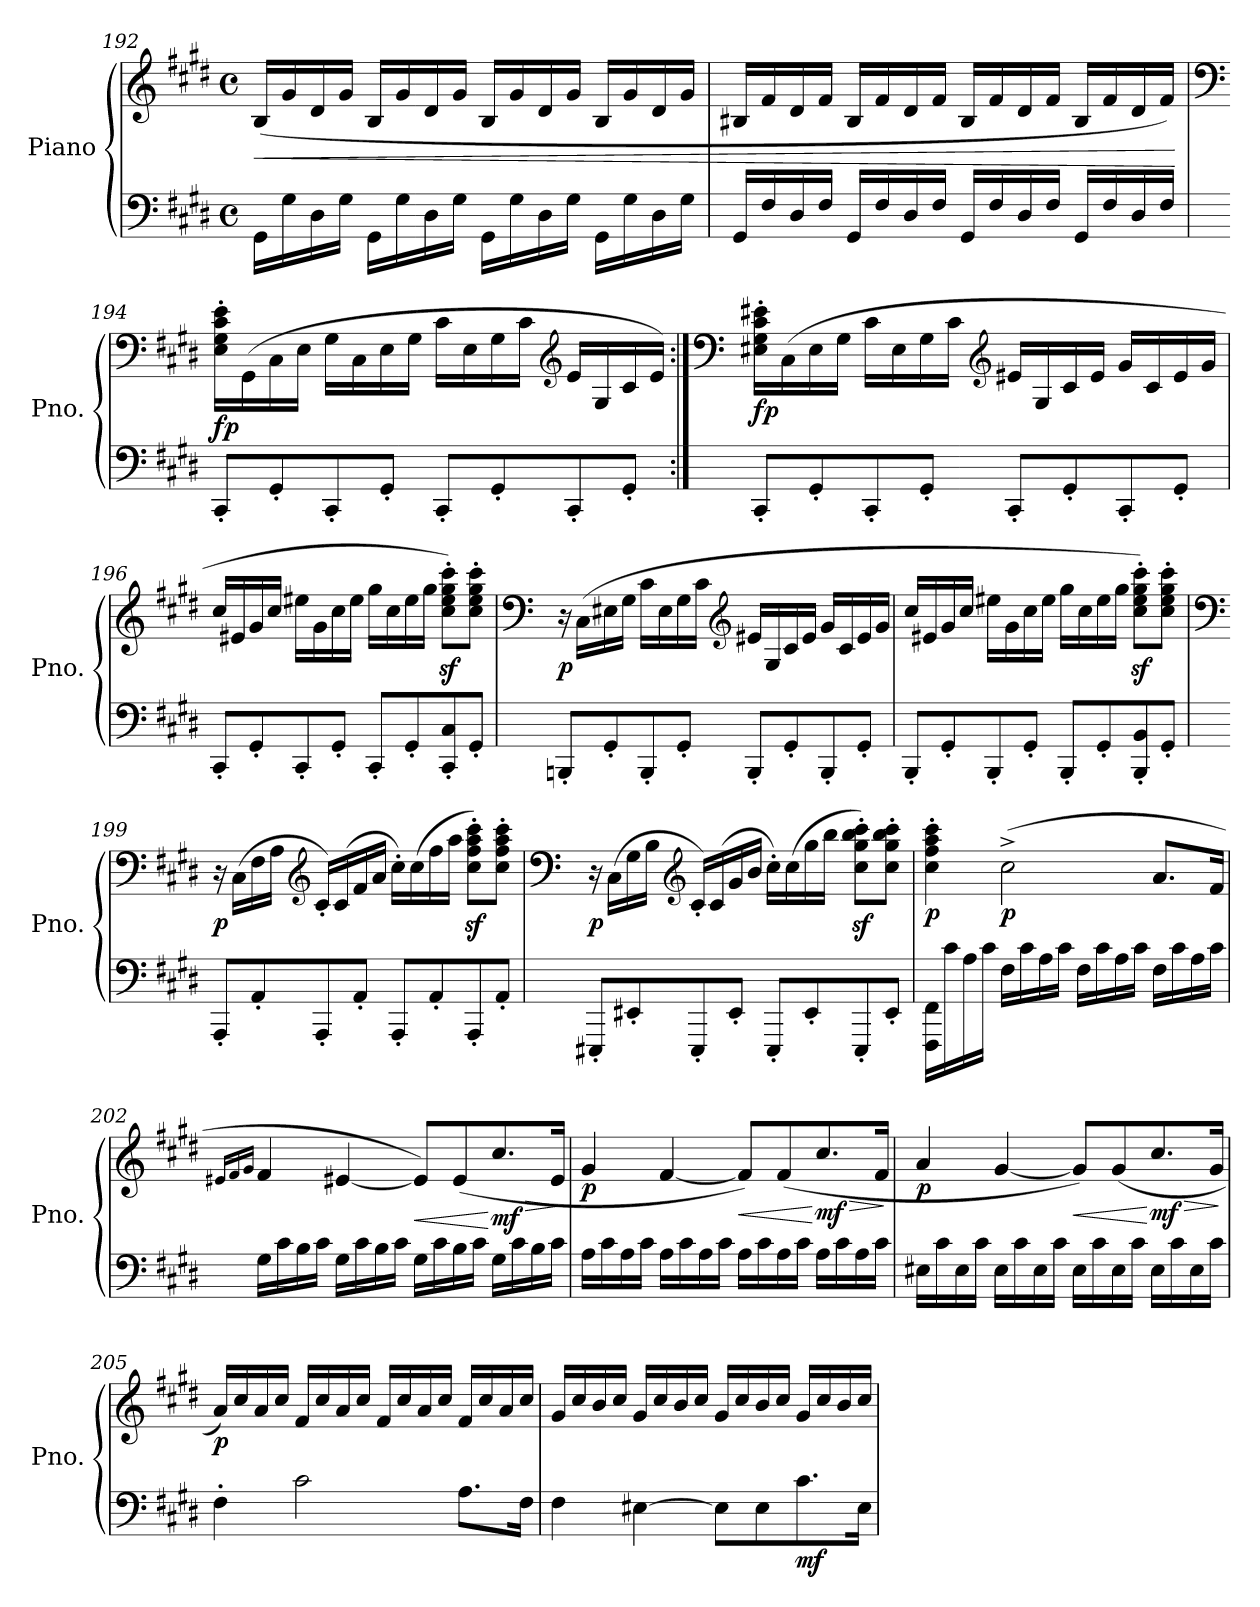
**kern	**kern	**dynam
*part1	*part1	*part1
*staff2	*staff1	*staff1/2
*I"Piano	*	*
*I'Pno.	*	*
!!LO:PB:g=z
*clefF4	*clefG2	*
*k[f#c#g#d#]	*k[f#c#g#d#]	*
*M4/4	*M4/4	*
*met(c)	*met(c)	*
=192	=192	=192
!	!	!LO:HP:b
16GG#\LL	(16B/LL	<
16G#\	16g#/	.
16D#\	16d#/	.
16G#\JJ	16g#/JJ	.
16GG#\LL	16B/LL	.
16G#\	16g#/	.
16D#\	16d#/	.
16G#\JJ	16g#/JJ	.
16GG#\LL	16B/LL	.
16G#\	16g#/	.
16D#\	16d#/	.
16G#\JJ	16g#/JJ	.
16GG#\LL	16B/LL	.
16G#\	16g#/	.
16D#\	16d#/	.
16G#\JJ	16g#/JJ	.
=193	=193	=193
16GG#/LL	16B#X/LL	.
16F#/	16f#/	.
16D#/	16d#/	.
16F#/JJ	16f#/JJ	.
16GG#/LL	16B#/LL	.
16F#/	16f#/	.
16D#/	16d#/	.
16F#/JJ	16f#/JJ	.
16GG#/LL	16B#/LL	.
16F#/	16f#/	.
16D#/	16d#/	.
16F#/JJ	16f#/JJ	.
16GG#/LL	16B#/LL	.
16F#/	16f#/	.
16D#/	16d#/	.
16F#/JJ	16f#/JJ)	.
.	.	[
=194	=194	=194
*	*clefF4	*
!	!	!LO:DY:b
8CC#'/L	16E\' 16G#\' 16c#\' 16e\'LL	fp
.	(16GG#\	.
8GG#'/	16C#\	.
.	16E\JJ	.
8CC#'/	16G#\LL	.
.	16C#\	.
8GG#'/J	16E\	.
.	16G#\JJ	.
8CC#'/L	16c#\LL	.
.	16E\	.
8GG#'/	16G#\	.
.	16c#\JJ	.
*	*clefG2	*
8CC#'/	16e/LL	.
.	16G#/	.
8GG#'/J	16c#/	.
.	16e/JJ)	.
!!LO:LB:g=z
=195:|!	=195:|!	=195:|!
*	*clefF4	*
!	!	!LO:DY:b
8CC#'/L	16E#X\' 16G#\' 16c#\' 16e#X\'LL	fp
.	(16C#\	.
8GG#'/	16E#\	.
.	16G#\JJ	.
8CC#'/	16c#\LL	.
.	16E#\	.
8GG#'/J	16G#\	.
.	16c#\JJ	.
*	*clefG2	*
8CC#'/L	16e#X/LL	.
.	16G#/	.
8GG#'/	16c#/	.
.	16e#/JJ	.
8CC#'/	16g#/LL	.
.	16c#/	.
8GG#'/J	16e#/	.
.	16g#/JJ	.
=196	=196	=196
8CC#'/L	16cc#/LL	.
.	16e#X/	.
8GG#'/	16g#/	.
.	16cc#/JJ	.
8CC#'/	16ee#X\LL	.
.	16g#\	.
8GG#'/J	16cc#\	.
.	16ee#\JJ	.
8CC#'/L	16gg#\LL	.
.	16cc#\	.
8GG#'/	16ee#\	.
.	16gg#\JJ	.
8CC#/' 8C#/'	8cc#\z<' 8ee#\z<' 8gg#\z<' 8ccc#\z<'L)	.
8GG#'/J	8cc#\' 8ee#\' 8gg#\' 8ccc#\'J	.
=197	=197	=197
*	*clefF4	*
!	!	!LO:DY:b
8BBBn'/L	16r	p
.	(16C#\LL	.
8GG#'/	16E#X\	.
.	16G#\JJ	.
8BBB'/	16c#\LL	.
.	16E#\	.
8GG#'/J	16G#\	.
.	16c#\JJ	.
*	*clefG2	*
8BBB'/L	16e#X/LL	.
.	16G#/	.
8GG#'/	16c#/	.
.	16e#/JJ	.
8BBB'/	16g#/LL	.
.	16c#/	.
8GG#'/J	16e#/	.
.	16g#/JJ	.
!!LO:LB:g=z
=198	=198	=198
8BBB'/L	16cc#/LL	.
.	16e#X/	.
8GG#'/	16g#/	.
.	16cc#/JJ	.
8BBB'/	16ee#X\LL	.
.	16g#\	.
8GG#'/J	16cc#\	.
.	16ee#\JJ	.
8BBB'/L	16gg#\LL	.
.	16cc#\	.
8GG#'/	16ee#\	.
.	16gg#\JJ	.
8BBB/' 8BB/'	8cc#\z<' 8ee#\z<' 8gg#\z<' 8ccc#\z<'L)	.
8GG#'/J	8cc#\' 8ee#\' 8gg#\' 8ccc#\'J	.
=199	=199	=199
*	*clefF4	*
!	!	!LO:DY:b
8AAA'/L	16r	p
.	(16C#\LL	.
8AA'/	16F#\	.
.	16A\JJ	.
*	*clefG2	*
8AAA'/	16c#'/LL)	.
.	(16c#/	.
8AA'/J	16f#/	.
.	16a/JJ	.
8AAA'/L	16cc#'\LL)	.
.	(16cc#\	.
8AA'/	16ff#\	.
.	16aa\JJ	.
8AAA'/	8cc#\z<' 8ff#\z<' 8aa\z<' 8ccc#\z<'L)	.
8AA'/J	8cc#\' 8ff#\' 8aa\' 8ccc#\'J	.
=200	=200	=200
*	*clefF4	*
!	!	!LO:DY:b
8EEE#X'/L	16r	p
.	(16C#\LL	.
8EE#X'/	16G#\	.
.	16B\JJ	.
*	*clefG2	*
8EEE#'/	16c#'/LL)	.
.	(16c#/	.
8EE#'/J	16g#/	.
.	16b/JJ	.
8EEE#'/L	16cc#'\LL)	.
.	(16cc#\	.
8EE#'/	16gg#\	.
.	16bb\JJ	.
8EEE#'/	8cc#\z<' 8gg#\z<' 8bb\z<' 8ccc#\z<'L)	.
8EE#'/J	8cc#\' 8gg#\' 8bb\' 8ccc#\'J	.
!!LO:LB:g=z
=201	=201	=201
!	!	!LO:DY:b
16FFF#/ 16FF#/LL	4cc#\' 4ff#\' 4aa\' 4ccc#\'	p
16c#\	.	.
16A\	.	.
16c#\JJ	.	.
!	!	!LO:DY:b
16F#\LL	(2cc#^\	p
16c#\	.	.
16A\	.	.
16c#\JJ	.	.
16F#\LL	.	.
16c#\	.	.
16A\	.	.
16c#\JJ	.	.
16F#\LL	8.a/L	.
16c#\	.	.
16A\	.	.
16c#\JJ	16f#/Jk	.
=202	=202	=202
.	16qe#X/LL	.
.	16qf#/	.
.	16qg#/JJ	.
16G#\LL	4f#/	.
16c#\	.	.
16B\	.	.
16c#\JJ	.	.
16G#\LL	[4e#X/	.
16c#\	.	.
16B\	.	.
16c#\JJ	.	.
!	!	!LO:HP:b
16G#\LL	8e#/L])	<
16c#\	.	.
16B\	(8e#/	.
16c#\JJ	.	.
!	!	!LO:HP:n=1:b
!	!	!LO:DY:n=1:b
16G#\LL	8.cc#/	[ > mf
16c#\	.	.
16B\	.	.
16c#\JJ	16e#/Jk	.
.	.	]
=203	=203	=203
!	!	!LO:DY:b
16A\LL	4g#/	p
16c#\	.	.
16A\	.	.
16c#\JJ	.	.
16A\LL	[4f#/	.
16c#\	.	.
16A\	.	.
16c#\JJ	.	.
!	!	!LO:HP:b
16A\LL	8f#/L])	<
16c#\	.	.
16A\	(8f#/	.
16c#\JJ	.	.
!	!	!LO:HP:n=1:b
!	!	!LO:DY:n=1:b
16A\LL	8.cc#/	[ > mf
16c#\	.	.
16A\	.	.
16c#\JJ	16f#/Jk	.
.	.	]
!!LO:LB:g=z
=204	=204	=204
!	!	!LO:DY:b
16E#X\LL	4a/	p
16c#\	.	.
16E#\	.	.
16c#\JJ	.	.
16E#\LL	[4g#/	.
16c#\	.	.
16E#\	.	.
16c#\JJ	.	.
!	!	!LO:HP:b
16E#\LL	8g#/L])	<
16c#\	.	.
16E#\	(8g#/	.
16c#\JJ	.	.
!	!	!LO:HP:n=1:b
!	!	!LO:DY:n=1:b
16E#\LL	8.cc#/	[ > mf
16c#\	.	.
16E#\	.	.
16c#\JJ	16g#/Jk	.
.	.	]
=205	=205	=205
!	!	!LO:DY:b
4F#'\	16a/LL)	p
.	16cc#/	.
.	16a/	.
.	16cc#/JJ	.
2c#\	16f#/LL	.
.	16cc#/	.
.	16a/	.
.	16cc#/JJ	.
.	16f#/LL	.
.	16cc#/	.
.	16a/	.
.	16cc#/JJ	.
8.A\L	16f#/LL	.
.	16cc#/	.
.	16a/	.
16F#\Jk	16cc#/JJ	.
=206	=206	=206
4F#\	16g#/LL	.
.	16cc#/	.
.	16b/	.
.	16cc#/JJ	.
[4E#X\	16g#/LL	.
.	16cc#/	.
.	16b/	.
.	16cc#/JJ	.
8E#\L]	16g#/LL	.
.	16cc#/	.
8E#\	16b/	.
.	16cc#/JJ	.
!	!	!LO:DY:b=2
8.c#\	16g#/LL	mf
.	16cc#/	.
.	16b/	.
16E#\Jk	16cc#/JJ	.
=	=	=
*-	*-	*-
